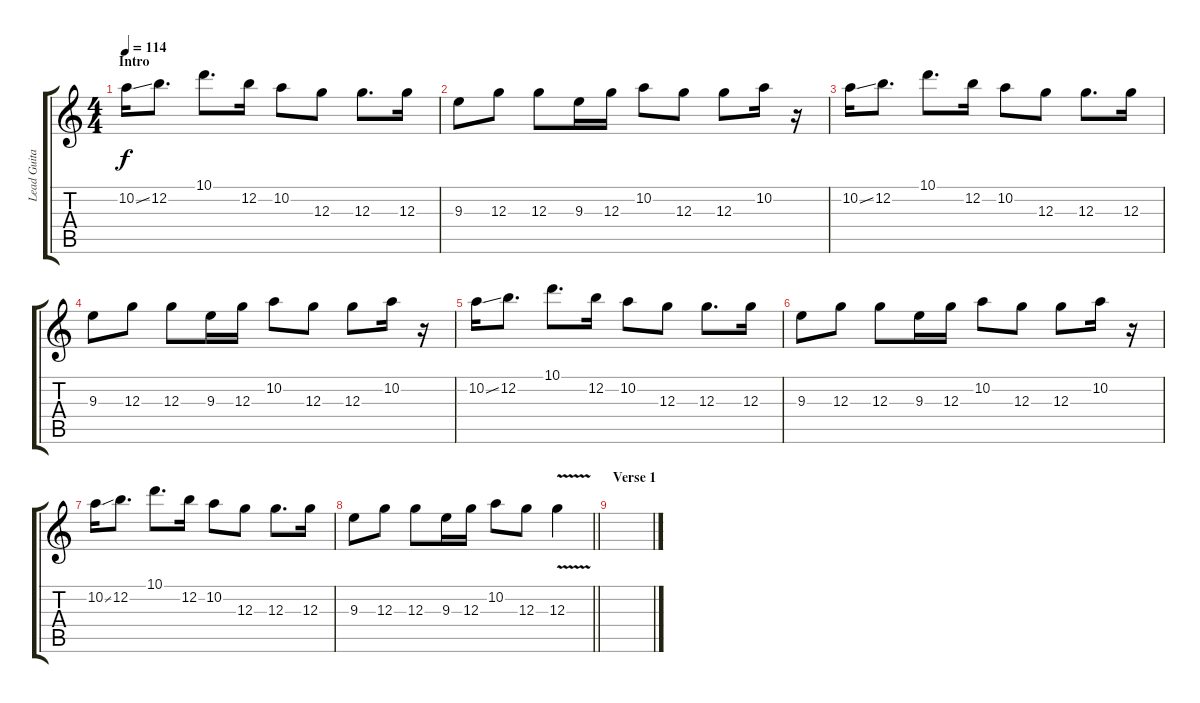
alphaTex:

\track ("Lead Guitar" "Lead Guita") {instrument distortionguitar}
\staff {score tabs}
\tuning (E4 B3 G3 D3 A2 E2) {hide}
\ts (4 4)
\section ("" "Intro")
\tempo 114
\clef g2
\ks c
10.2{ss}.16{dy f instrument distortionguitar} 12.2.8{d} 10.1.8{d} 12.2.16 10.2.8 12.3.8 12.3.8{d} 12.3.16 |
9.3.8 12.3.8 12.3.8 9.3.16 12.3.16 10.2.8 12.3.8 12.3.8 10.2.16 r.16 |
10.2{ss}.16 12.2.8{d} 10.1.8{d} 12.2.16 10.2.8 12.3.8 12.3.8{d} 12.3.16 |
9.3.8 12.3.8 12.3.8 9.3.16 12.3.16 10.2.8 12.3.8 12.3.8 10.2.16 r.16 |
10.2{ss}.16 12.2.8{d} 10.1.8{d} 12.2.16 10.2.8 12.3.8 12.3.8{d} 12.3.16 |
9.3.8 12.3.8 12.3.8 9.3.16 12.3.16 10.2.8 12.3.8 12.3.8 10.2.16 r.16 |
10.2{ss}.16 12.2.8{d} 10.1.8{d} 12.2.16 10.2.8 12.3.8 12.3.8{d} 12.3.16 |
\barLineRight lightlight
9.3.8 12.3.8 12.3.8 9.3.16 12.3.16 10.2.8 12.3.8 12.3{v}.4 |
\section ("" "Verse 1")
